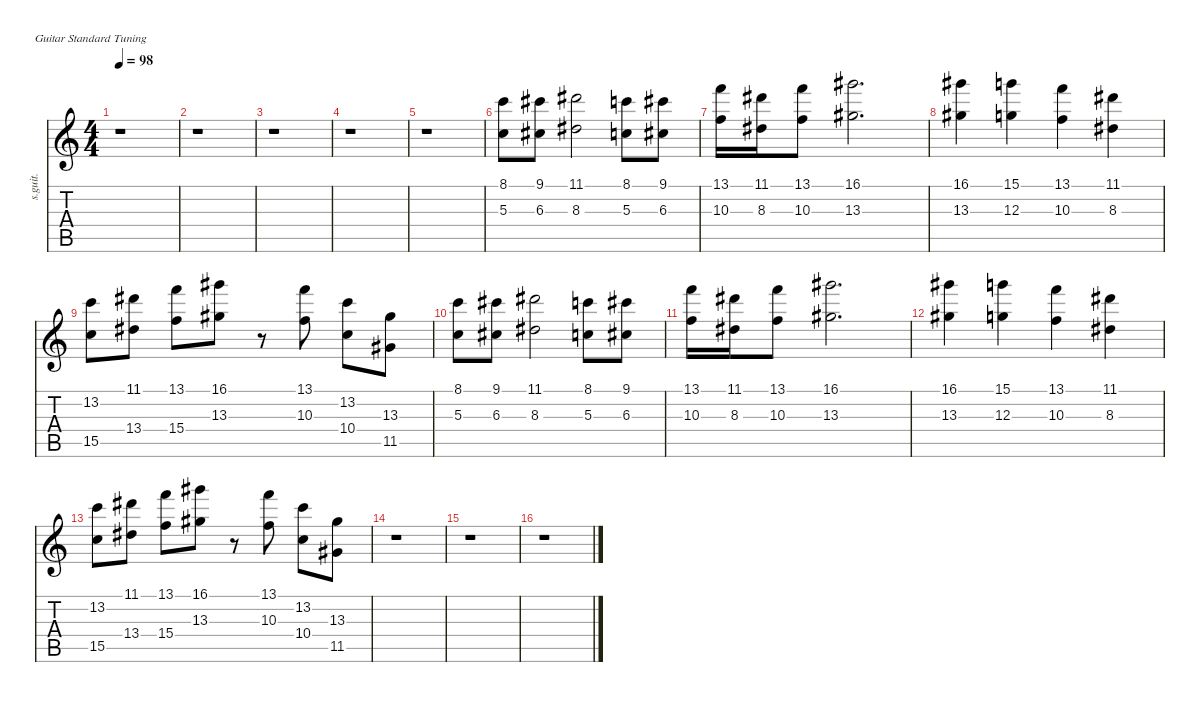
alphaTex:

\defaultSystemsLayout 4
\hideDynamics
\bracketExtendMode nobrackets
\track ("" "s.guit.") {instrument stringensemble1}
\staff {score tabs}
\tuning (E4 B3 G3 D3 A2 E2)
\displaytranspose 12
\ts (4 4)
\tempo 98
\clef g2
\ks c
r.1{dy ff} |
r.1 |
r.1 |
r.1 |
r.1 |
(8.1 5.3).8 (9.1{acc #} 6.3{acc #}).8 (11.1{acc #} 8.3{acc #}).2 (8.1 5.3).8 (9.1{acc #} 6.3{acc #}).8 |
(13.1 10.3).16 (11.1{acc #} 8.3{acc #}).16 (13.1 10.3).8 (16.1{acc #} 13.3{acc #}).2{d} |
(16.1{acc #} 13.3{acc #}).4 (15.1 12.3).4 (13.1 10.3).4 (11.1{acc #} 8.3{acc #}).4 |
(13.2 15.5).8 (11.1{acc #} 13.4{acc #}).8 (13.1 15.4).8 (16.1{acc #} 13.3{acc #}).8 r.8 (13.1 10.3).8 (13.2 10.4).8 (13.3{acc #} 11.5{acc #}).8 |
(8.1 5.3).8 (9.1{acc #} 6.3{acc #}).8 (11.1{acc #} 8.3{acc #}).2 (8.1 5.3).8 (9.1{acc #} 6.3{acc #}).8 |
(13.1 10.3).16 (11.1{acc #} 8.3{acc #}).16 (13.1 10.3).8 (16.1{acc #} 13.3{acc #}).2{d} |
(16.1{acc #} 13.3{acc #}).4 (15.1 12.3).4 (13.1 10.3).4 (11.1{acc #} 8.3{acc #}).4 |
(13.2 15.5).8 (11.1{acc #} 13.4{acc #}).8 (13.1 15.4).8 (16.1{acc #} 13.3{acc #}).8 r.8 (13.1 10.3).8 (13.2 10.4).8 (13.3{acc #} 11.5{acc #}).8 |
r.1 |
r.1 |
r.1
